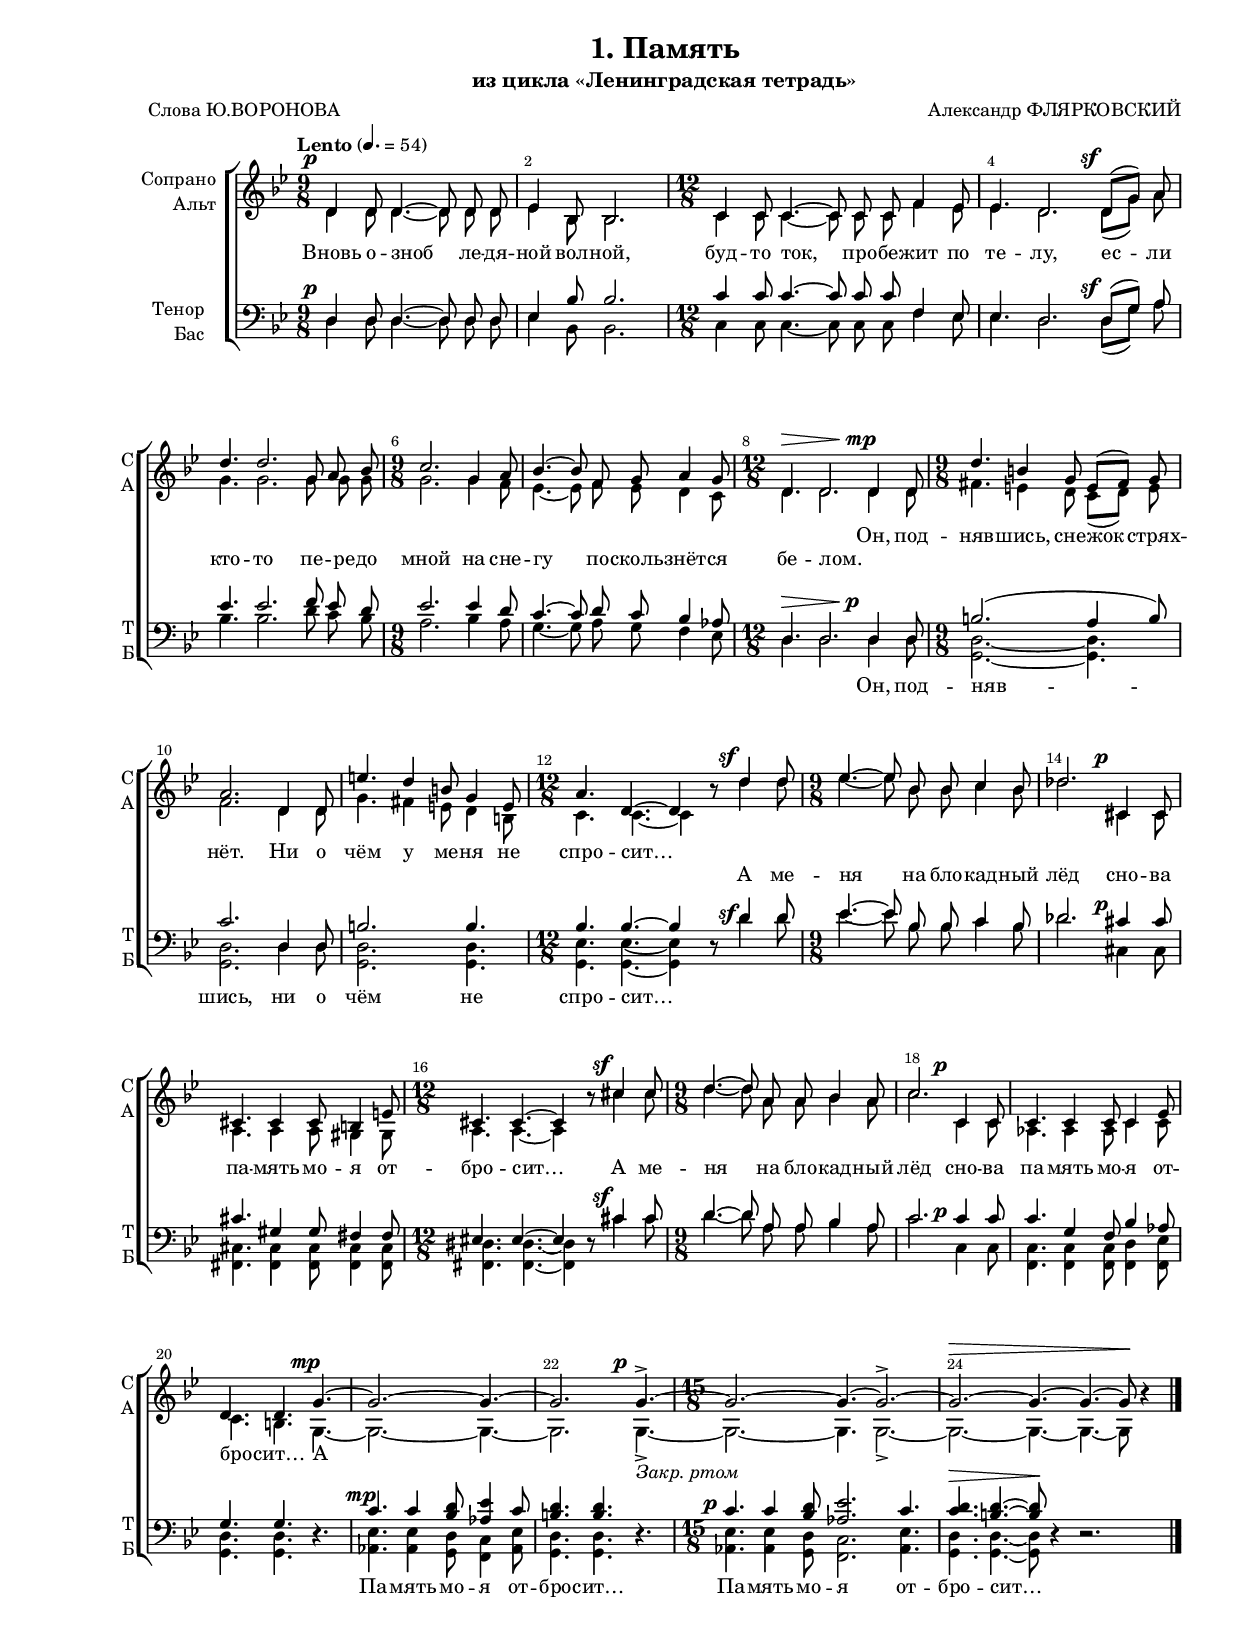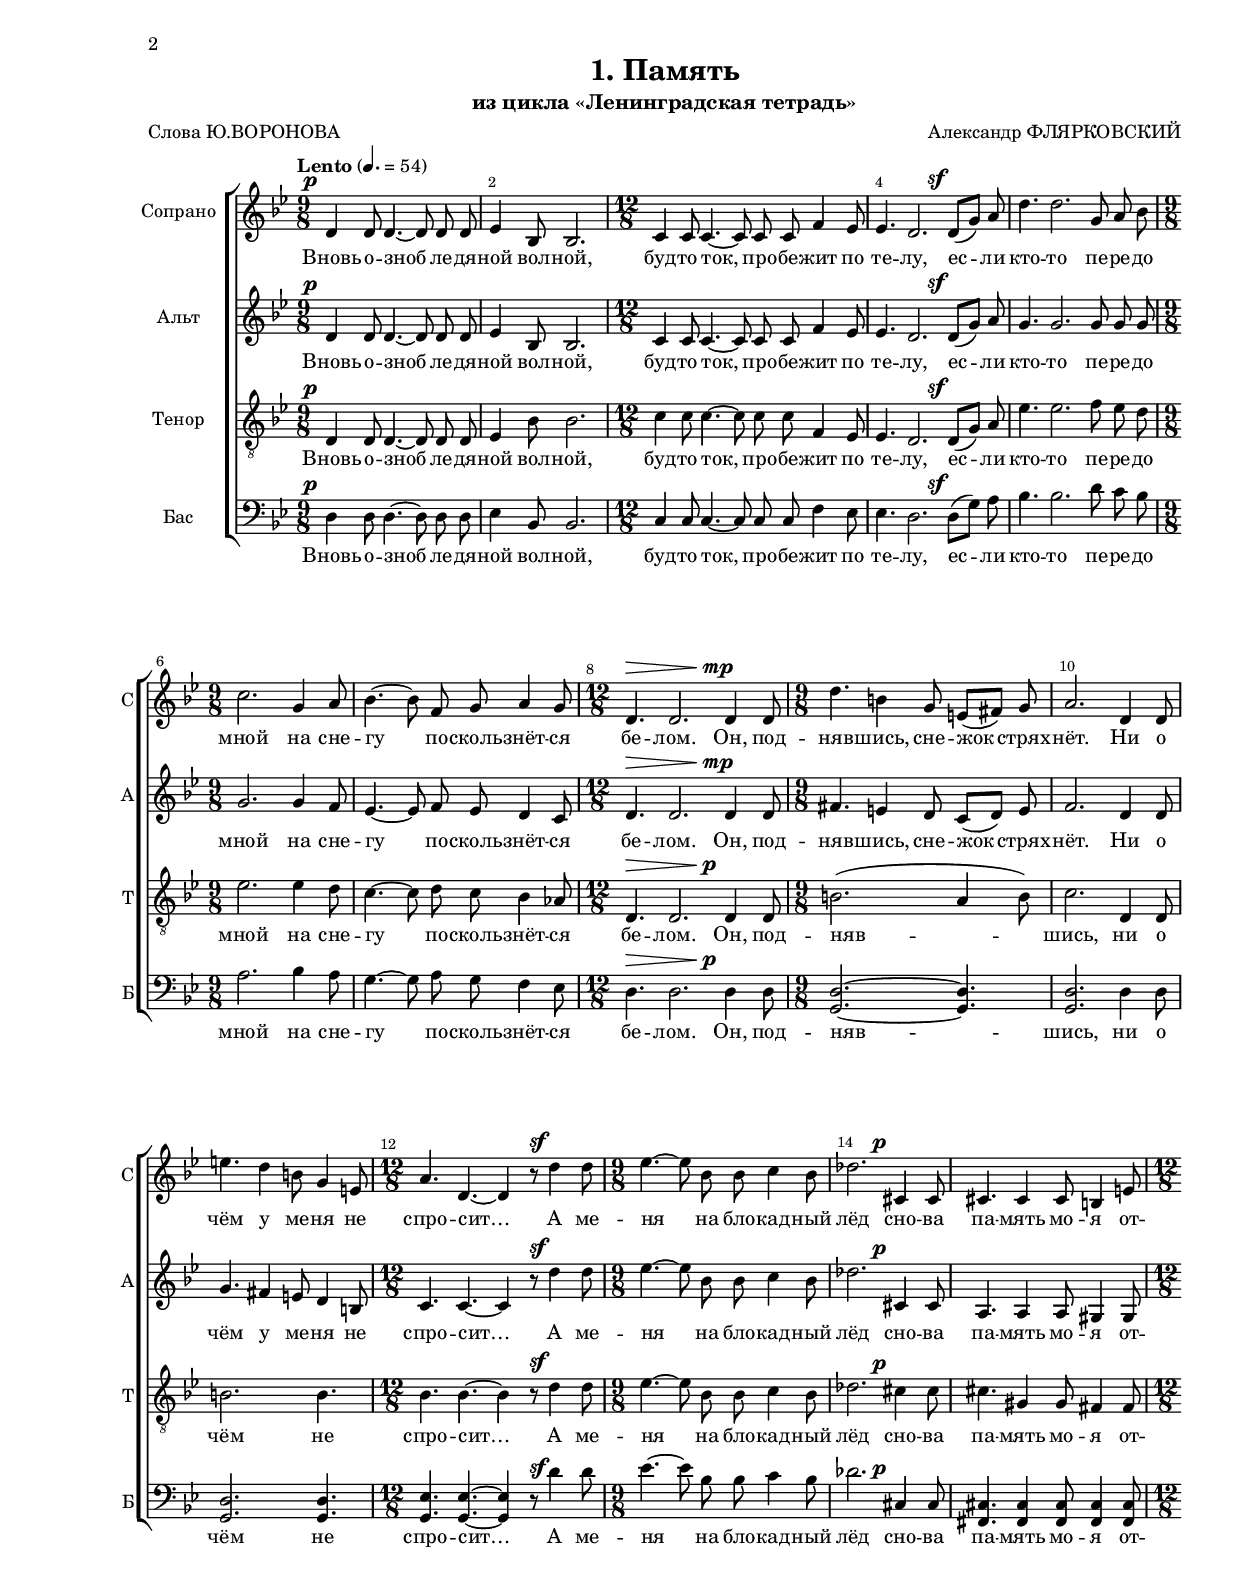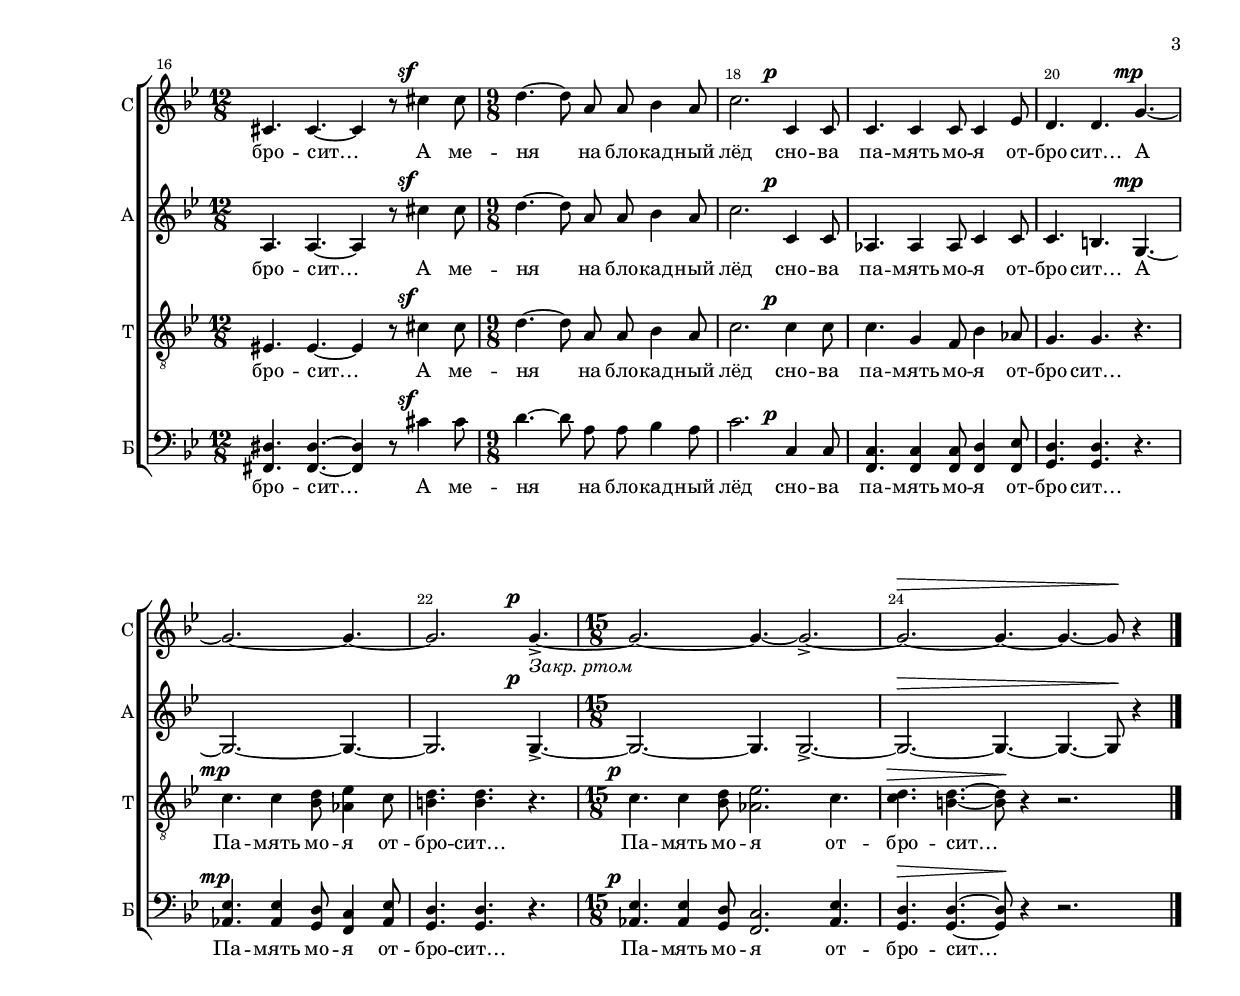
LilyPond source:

\version "2.24.0"

% закомментируйте строку ниже, чтобы получался pdf с навигацией
%#(ly:set-option 'point-and-click #f)
#(ly:set-option 'midi-extension "mid")
#(ly:set-option 'embed-source-code #t) % внедряем исходник как аттач к pdf
#(set-default-paper-size "a4")
#(set-global-staff-size 16)

\header {
  title = "1. Память"
  subtitle = "из цикла «Ленинградская тетрадь»"
  composer = "Александр ФЛЯРКОВСКИЙ"
  poet = "Слова Ю.ВОРОНОВА"
  % Удалить строку версии LilyPond 
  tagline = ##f
}


abr = { \break }
%abr = \tag #'BR { \break }
abr = {}

pbr = { \pageBreak }
%pbr = {}

breathes = { \once \override BreathingSign.text = \markup { \musicglyph #"scripts.tickmark" } \breathe }

melon = { \set melismaBusyProperties = #'() }
meloff = { \unset melismaBusyProperties }
solo = ^\markup\italic"Соло"
tutti =  ^\markup\italic"tutti"

co = \cadenzaOn
cof = \cadenzaOff
cb = { \cadenzaOff \bar "||" }
cbr = { \bar "" }
cbar = { \cadenzaOff \bar "|" \cadenzaOn }
stemOff = { \hide Staff.Stem }
nat = { \once \hide Accidental }
%stemOn = { \unHideNotes Staff.Stem }

% alternative breathe
breathes = { \once \override BreathingSign.text = \markup { \musicglyph #"scripts.tickmark" } \breathe }

% alternative partial - for repeats
partiall = { \set Timing.measurePosition = #(ly:make-moment -1/4) }

% compress multi-measure rests
multirests = { \override MultiMeasureRest.expand-limit = #1 \set Score.skipBars = ##t }

% mark with numbers in squares
squaremarks = {  \set Score.rehearsalMarkFormatter = #format-mark-box-numbers }

% move dynamics a bit left (to be not up/under the note, but before)
placeDynamicsLeft = { \override DynamicText.X-offset = #-2.5 }

%make visible number of every 2-nd bar
secondbar = {
  \override Score.BarNumber.break-visibility = #end-of-line-invisible
  \override Score.BarNumber.X-offset = #1
  \override Score.BarNumber.self-alignment-X = #LEFT
  \set Score.barNumberVisibility = #(every-nth-bar-number-visible 2)
}

global = {
  \numericTimeSignature
  \secondbar
  \multirests
  \placeDynamicsLeft
  
  \key g \minor
  \time 9/8
}

sopvoice = \relative c' {
  \global
  \tempo Lento 4.=54
  \dynamicUp
  \autoBeamOff
  d4\p d8 d4.~8 8 8 |
  es4 bes8 bes2. |
  \time 12/8 c4 c8 c4.~8 8 8 f4 es8 |
  es4. d2. d8[(\sf g]) a8 | \abr
  
  %56
  d4. d2. g,8 a bes |
  \time 9/8 c2. g4 a8 |
  bes4.~8 f8 g a4 g8 |
  \time 12/8 d4.\> d2. d4\mp d8 | \abr
  
  \time 9/8 d'4. b4 g8 e[( fis]) g |
  a2. d,4 d8 |
  e'4. d4 b8 g4 e8 |
  \time 12/8 a4. d,4.~4 r8 d'4\sf d8 | \abr
  
  \time 9/8 es4.~8 bes8 bes c4 bes8 |
  des2. cis,4\p cis8 |
  cis4. 4 8 b4 e8 |
  \time 12/8 cis4. 4.~4 r8 cis'4\sf 8 | \abr
  
  \time 9/8 d4.~8 a8 a bes4 a8 |
  c2. c,4\p c8 |
  c4. 4 8 4 es8 |
  d4. 4. g4.\mp~ | \abr
  
  %57
  2.~4.~ |
  2. 4.\p->~_\markup\italic"Закр. ртом" |
  \time 15/8 2.~4.~2.->~ |
  2.~\> 4.~ 4.~ 8\! r4 \bar "|."
}


altvoice = \relative c' {
  \global
  \dynamicUp
  \autoBeamOff
  d4\tag #'SC \p d8 d4.~8 8 8 |
    es4 bes8 bes2. |
  \time 12/8 c4 c8 c4.~8 8 8 f4 es8 |
  es4. d2. d8[(\tag #'SC \sf g]) a8 |
  
  %56
  g4. 2. 8 8 8 |
  2. 4 f8 |
  es4.~8 f es d4 c8 |
  d4.\tag #'SC \> d2. d4\tag #'SC \mp d8 |
  
  fis4. e4 d8 c[( d]) e |
  f2. d4 8 |
  g4. fis4 e8 d4 b8 |
  c4. 4.~4 r8 d'4\tag #'SC \sf d8 |
  
  es4.~8 bes8 bes c4 bes8 |
  des2. cis,4\tag #'SC \p cis8 |
  a4. a4 8 gis4 gis8 |
  a4. 4.~4 r8 cis'4\tag #'SC \sf cis8 |
  
  d4.~8 a8 a bes4 a8 |
  c2. c,4\tag #'SC \p c8 |
  as4. 4 8 c4 8 |
  4. b g\tag #'SC \mp~ |
  2.~ 4.~ |
  2. 4.\tag #'SC \p->~ |
  2.~ 4. 2.->~ |
  2.~\tag #'SC \> 4.~ 4.~ 8\tag #'SC \! r4
}


tenorvoice = \relative c {
  \global
  \dynamicUp
  \autoBeamOff
  d4\p 8 4.~8 8 8 |
  es4 bes'8 bes2. |
  c4 8 4.~8 8 8 f,4 es8 |
  es4. d2. d8[(\sf g]) a |
  
  es'4. 2. f8 es d |
  es2. 4 d8 |
  c4.~8 d8 c bes4 as8 |
  d,4.\> 2. 4\p 8 |
  
  b'2.( a4 b8) |
  c2. d,4 8 |
  b'2. 4. |
  bes4. 4.~4 r8 d4\sf d8 |
  
  es4.~8 bes8 bes c4 bes8 |
  des2. cis4\p 8 |
  cis4. gis4 gis8 fis4 8 |
  eis4. 4.~4 r8 cis'4\sf 8 |
  
  d4.~8 a8 a bes4 a8 |
  c2. 4\p 8 |
  4. g4 f8 bes4 as8 |
  g4. 4. r |
  
  c4.\mp c4 <bes d>8 <as es'>4 c8 |
  <b d>4. q r |
  c4.\p c4 <bes d>8 <as es'>2. c4. |
  <c d>4.\> <b d>4.~8\! r4 r2.
}


bassvoice = \relative c {
  \global
  \dynamicUp
  \autoBeamOff
  d4\tag #'SC \p 8 4.~8 8 8 |
  es4 bes8 bes2. |
  c4 8 4.~8 8 8 f4 es8 |
  es4. d2. d8[(\tag #'SC \sf g]) a8 |
  
  bes4. 2. d8 c bes |
  a2. bes4 a8 |
  g4.~8 a8 g f4 es8 |
  d4.\tag #'SC  \> 2. 4\tag #'SC \p 8 |
  
  <d g,>2.~4. |
  2. d4 8 |
  q2. 4. |
  <es g,>4. 4.~4 r8 d'4 \tag #'SC \sf d8 |
  
  es4.~8 bes8 bes c4 bes8 |
  des2. cis,4 \tag #'SC \p cis8 |
  <cis fis,>4. 4 8 4 8 |
  <dis fis,>4. 4.~4 r8 cis'4 \tag #'SC \sf  cis8 |
  
  d4.~8 a8 a bes4 a8 |
  c2. c,4\tag #'SC \p 8 |
  <c f,>4. 4 8 <d f,>4 <es f,>8 |
  <d g,>4. 4. r |
  
  <es as,>4. \tag #'SC \mp 4 <d g,>8 <c f,>4 <es as,>8 |
  <d g,>4. q r |
  <es as,>4. \tag #'SC \p 4 <d g,>8 <c f,>2. <es as,>4. |
  <d g,>4. \tag #'SC \> 4.~8 \tag #'SC \! r4 r2.
}

lyricssoprano = \lyricmode {
  \tag #'SC {
       Вновь о -- зноб ле -- дя -- ной вол -- ной, буд -- то ток, про -- бе -- жит по те -- лу, ес -- ли
  кто -- то пе -- ре -- до мной на сне -- гу по -- сколь -- знёт -- ся бе -- лом.
  }
  
    \tag #'SCI {
  _ _ _ _ _ _ _ _ _ _ _ _ _ _ _ _ _ _ _
  _ _ _ _ _ _ _ _ _ _ _ _ _ _ _
    }
  
  Он, под -- няв -- шись, сне -- жок стрях -- нёт. Ни о чём у ме -- ня не спро -- сит…
  
  
    \tag #'SC {
   А ме -- ня на бло -- кад -- ный лёд сно -- ва па -- мять мо -- я от -- бро -- сит…
  А ме -- ня на бло -- кад -- ный лёд сно -- ва па -- мять мо -- я от -- бро -- сит…   
  А
    }
}

lyricsalto = \lyricmode {
   Вновь о -- зноб ле -- дя -- ной вол -- ной, буд -- то ток, про -- бе -- жит по те -- лу, ес -- ли
  кто -- то пе -- ре -- до мной на сне -- гу по -- сколь -- знёт -- ся бе -- лом.
 
     \tag #'SCI {  _ _ _ _ _ _ _ _ _ _ _ _ _ _ _ _ _ }
      \tag #'SC { Он, под -- няв -- шись, сне -- жок стрях -- нёт. Ни о чём у ме -- ня не спро -- сит… }
  А ме -- ня на бло -- кад -- ный лёд сно -- ва па -- мять мо -- я от -- бро -- сит…
  А ме -- ня на бло -- кад -- ный лёд сно -- ва па -- мять мо -- я от -- бро -- сит…
  А
}

luricstenor = \lyricmode {
  \tag #'SCI {  _ _ _ _ _ _ _ _ _ _ _ _ _ _ _ _ _ _ _
  _ _ _ _ _ _ _ _ _ _ _ _ _ _ _ }
  
  \tag #'SC { Вновь о -- зноб ле -- дя -- ной вол -- ной, буд -- то ток, про -- бе -- жит по те -- лу, ес -- ли
  кто -- то пе -- ре -- до мной на сне -- гу по -- сколь -- знёт -- ся бе -- лом. }
  
    Он, под -- няв -- шись, ни о чём не спро -- сит…
    
   \tag #'SCI { 
 _ _ _ _ _ _ _ _ _ _ _ _ _ _ _ _ _
  _ _ _ _ _ _ _ _ _ _ _ _ _ _ _ _ _ }
   
       \tag #'SC {
   А ме -- ня на бло -- кад -- ный лёд сно -- ва па -- мять мо -- я от -- бро -- сит…
  А ме -- ня на бло -- кад -- ный лёд сно -- ва па -- мять мо -- я от -- бро -- сит…   
    }
   
  Па -- мять мо -- я от -- бро -- сит… Па -- мять мо -- я от -- бро -- сит…
}

lyricsbass = \lyricmode {
  \luricstenor
}


\bookpart {
  \paper {
    top-margin = 10
    left-margin = 25
    right-margin = 10
    bottom-margin = 20
    indent = 15
    ragged-last-bottom = ##f
    %  system-separator-markup = \slashSeparator
    
  }
  
    \score {
    %  \transpose c bes {
      \removeWithTag #'SC
      \keepWithTag #'SCI
    \new ChoirStaff <<
      \new Staff = "upstaff" \with {
        instrumentName = \markup { \right-column { "Сопрано" "Альт"  } }
        shortInstrumentName = \markup { \right-column { "С" "А"  } }
        midiInstrument = "voice oohs"
        %        \consists Merge_rests_engraver
        %        \RemoveEmptyStaves
      } <<
        \new Voice = "soprano" { \voiceOne \sopvoice }
        \new Voice  = "alto" { \voiceTwo \altvoice }
      >> 
      
      \new Lyrics \lyricsto "soprano" { \lyricssoprano }
      \new Lyrics \lyricsto "alto" { \lyricsalto }
      % alternative lyrics above up staff
      %\new Lyrics \with {alignAboveContext = "upstaff"} \lyricsto "soprano" \lyricst
      
      \new Staff = "downstaff" \with {
        instrumentName = \markup { \right-column { "Тенор" "Бас" } }
        shortInstrumentName = \markup { \right-column { "Т" "Б" } }
        midiInstrument = "voice oohs"
      } <<
        \new Voice = "tenor" { \voiceOne \clef bass \tenorvoice }
        \new Voice = "bass" { \voiceTwo \bassvoice }
      >>
      
      \new Lyrics \lyricsto "tenor" { \luricstenor }
    >>
    %  }  % transposeµ
    \layout {
          #(layout-set-staff-size 16)
      \context {
        \Score
      }
      \context {
        \Staff
        %        \RemoveEmptyStaves
        \RemoveAllEmptyStaves
        \consists Merge_rests_engraver
      }
      %Metronome_mark_engraver
    }
  }
}



\bookpart {
  \paper {
    top-margin = 15
    left-margin = 25
    right-margin = 10
    bottom-margin = 25
    indent = 15
    ragged-bottom = ##f
    %  system-separator-markup = \slashSeparator
    
  }

  \score {
    %  \transpose c bes {
      \removeWithTag #'SCI
      \keepWithTag #'SC
  \new ChoirStaff <<
    \new Staff = "soprano" \with {
      instrumentName = "Сопрано"
      shortInstrumentName = "С"
      midiInstrument = "voice oohs"
      %        \consists Merge_rests_engraver
      %        \RemoveEmptyStaves
    } <<
      \new Voice = "soprano" { \oneVoice \sopvoice }
    >> 
    
    \new Lyrics \lyricsto "soprano" { \lyricssoprano }
    
    \new Staff = "alto" \with {
      instrumentName = "Альт"
      shortInstrumentName = "А"
      midiInstrument = "voice oohs"
      %        \consists Merge_rests_engraver
      %        \RemoveEmptyStaves
    } <<
      \new Voice = "alto" { \oneVoice \altvoice }
    >> 
    
    \new Lyrics \lyricsto "alto" { \lyricsalto }
    
    \new Staff = "tenor" \with {
      instrumentName = "Тенор"
      shortInstrumentName = "Т"
      midiInstrument = "voice oohs"
      %        \consists Merge_rests_engraver
      %        \RemoveEmptyStaves
    } <<
      \new Voice = "tenor" { \clef "treble_8" \oneVoice \tenorvoice }
    >> 
    
    \new Lyrics \lyricsto "tenor" { \luricstenor }
    
    \new Staff = "bass" \with {
      instrumentName = "Бас"
      shortInstrumentName = "Б"
      midiInstrument = "voice oohs"
      %        \consists Merge_rests_engraver
      %        \RemoveEmptyStaves
    } <<
      \new Voice = "bass" { \clef bass \oneVoice \bassvoice }
    >> 
    
    \new Lyrics \lyricsto "bass" { \lyricsbass }      
  >>
    %  }  % transposeµ
    \layout {
          #(layout-set-staff-size 16)
      \context {
        \Score
      }
      \context {
        \Staff
        %        \RemoveEmptyStaves
        \RemoveAllEmptyStaves
        \consists Merge_rests_engraver
      }
      %Metronome_mark_engraver
    }
    \midi {
      \tempo 4=90
    }
  }
}
